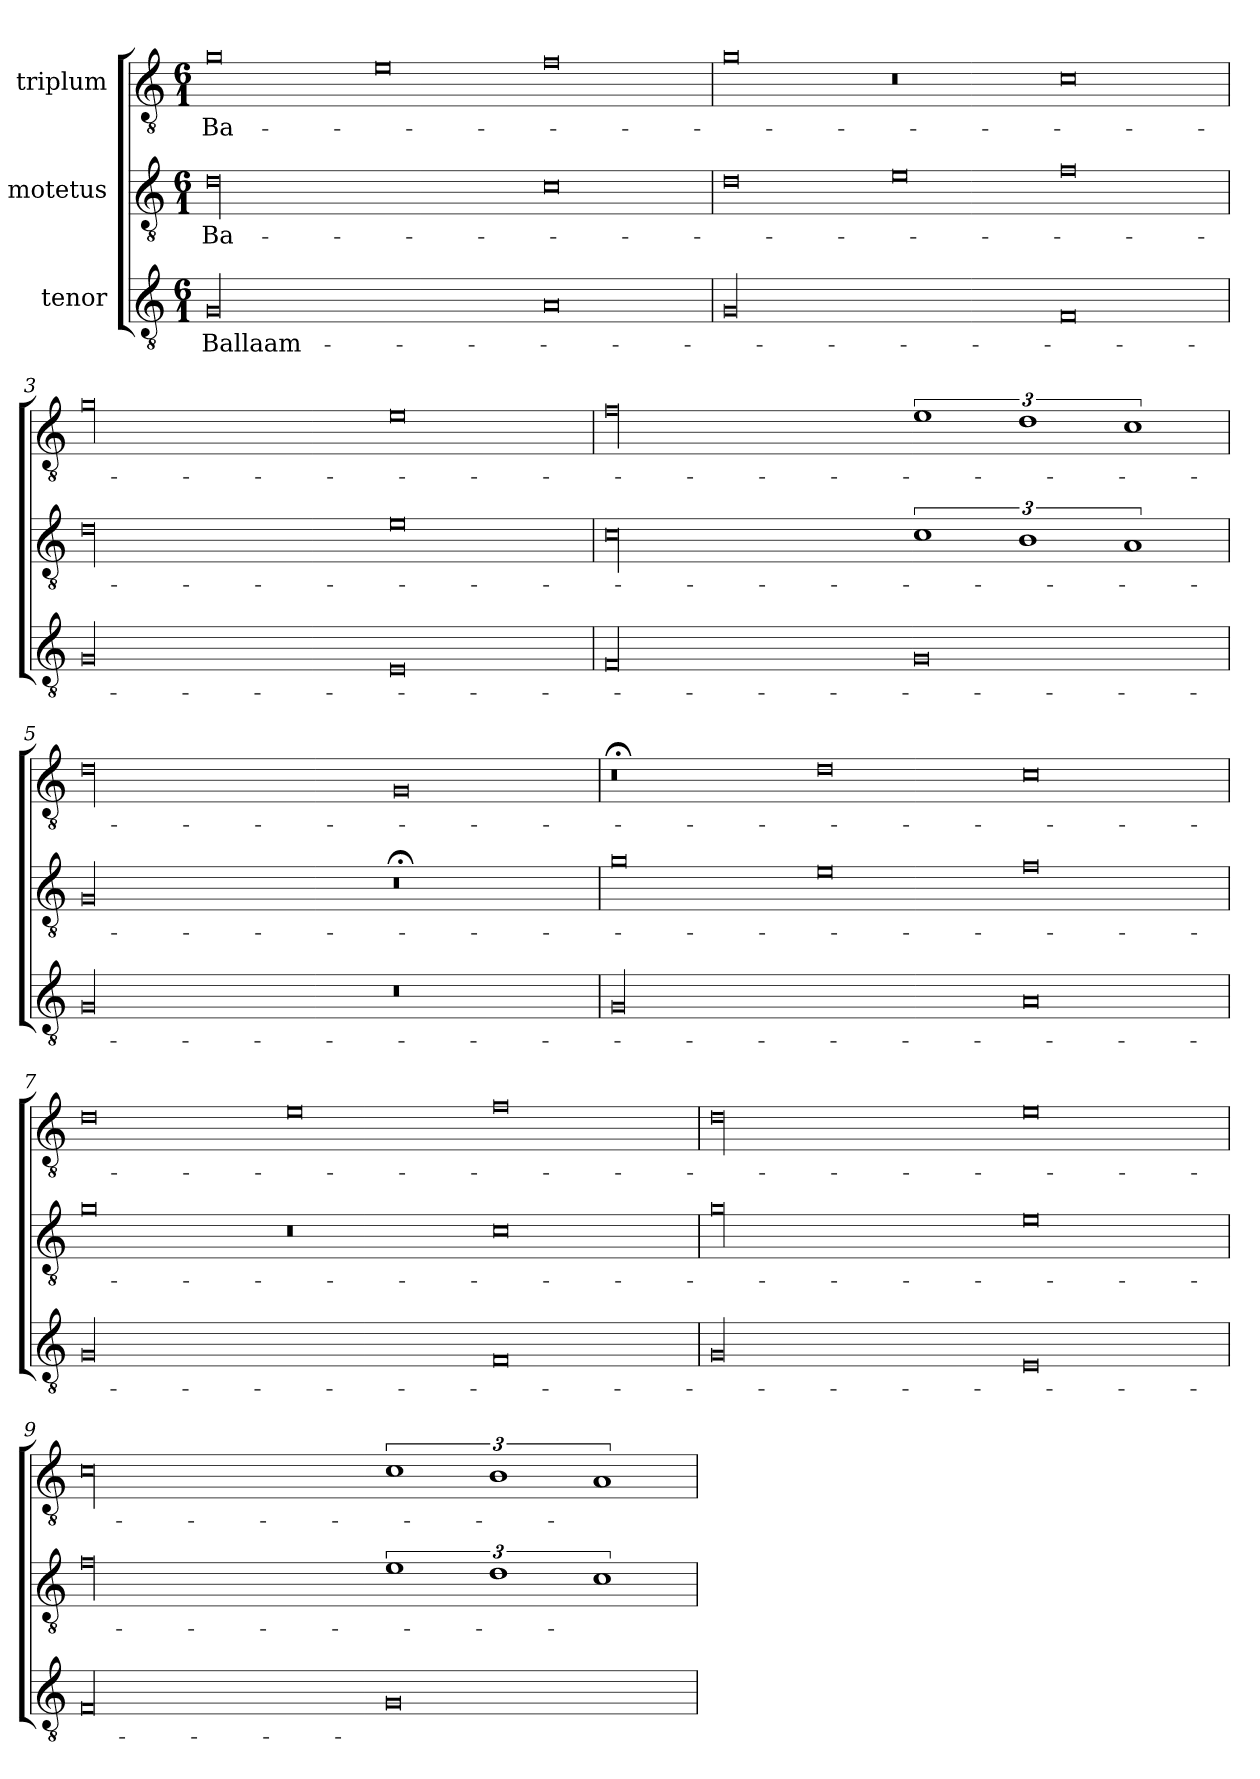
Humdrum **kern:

**kern	**text	**kern	**text	**kern	**text
*part3	*part3	*part2	*part2	*part1	*part1
*staff3	*staff3	*staff2	*staff2	*staff1	*staff1
*I"tenor	*	*I"motetus	*	*I"triplum	*
*clefGv2	*	*clefGv2	*	*clefGv2	*
*k[]	*	*k[]	*	*k[]	*
*C:	*	*C:	*	*C:	*
*M6/1	*	*M6/1	*	*M6/1	*
=1	=1	=1	=1	=1	=1
00G/	Ballaam-	00d\	Ba-	0g\	Ba-
.	.	.	.	0e\	.
0A/	.	0c\	.	0f\	.
=2	=2	=2	=2	=2	=2
00G/	.	0d\	.	0g\	.
.	.	0e\	.	0r	.
0F/	.	0f\	.	0c\	.
=3	=3	=3	=3	=3	=3
00G/	.	00d\	.	00g\	.
0E/	.	0e\	.	0e\	.
=4	=4	=4	=4	=4	=4
00F/	.	00c\	.	00f\	.
0G/	.	3%2c\	.	3%2e\	.
.	.	3%2B\	.	3%2d\	.
.	.	3%2A/	.	3%2c\	.
=5	=5	=5	=5	=5	=5
00G/	.	00G/	.	00d\	.
0r	.	0r;<	.	0G/	.
=6	=6	=6	=6	=6	=6
00G/	.	0g\	.	0r;<	.
.	.	0e\	.	0d\	.
0A/	.	0f\	.	0c\	.
=7	=7	=7	=7	=7	=7
00G/	.	0g\	.	0d\	.
.	.	0r	.	0e\	.
0F/	.	0c\	.	0f\	.
=8	=8	=8	=8	=8	=8
*	*	*^	*	*	*
00G/	.	00g\	00.ryy	.	00d\	.
0E/	.	0e\	.	.	0e\	.
*	*	*v	*v	*	*	*
=9	=9	=9	=9	=9	=9
00F/	.	00f\	.	00c\	.
0G/	.	3%2e\	.	3%2c\	.
.	.	3%2d\	.	3%2B\	.
.	.	3%2c\	.	3%2A/	.
=	=	=	=	=	=
*-	*-	*-	*-	*-	*-
